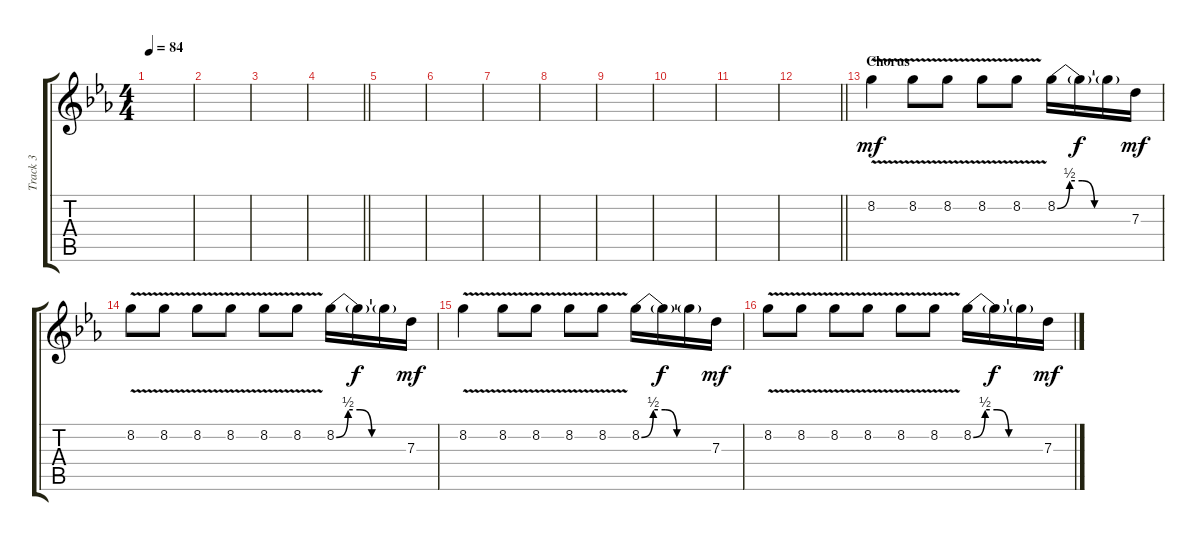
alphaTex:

\track ("Track 3" "Track 3") {instrument distortionguitar}
\staff {score tabs}
\tuning (E4 B3 G3 D3 A2 E2) {hide}
\ts (4 4)
\tempo 84
\clef g2
\ks eb
|
|
|
\barLineRight lightlight
|
|
|
|
|
|
|
|
\barLineRight lightlight
|
\section ("" "Chorus")
8.2{v}.4{dy mf} 8.2{v}.8 8.2{v}.8 8.2{v}.8 8.2{v}.8 8.2{be (custom 0 0 10 2 20 2 30 0 60 0)}.16 8.2{t}.16{dy f} 8.2{t}.16 7.3.16{dy mf} |
8.2{v}.8 8.2{v}.8 8.2{v}.8 8.2{v}.8 8.2{v}.8 8.2{v}.8 8.2{be (custom 0 0 10 2 20 2 30 0 60 0)}.16 8.2{t}.16{dy f} 8.2{t}.16 7.3.16{dy mf} |
8.2{v}.4 8.2{v}.8 8.2{v}.8 8.2{v}.8 8.2{v}.8 8.2{be (custom 0 0 10 2 20 2 30 0 60 0)}.16 8.2{t}.16{dy f} 8.2{t}.16 7.3.16{dy mf} |
8.2{v}.8 8.2{v}.8 8.2{v}.8 8.2{v}.8 8.2{v}.8 8.2{v}.8 8.2{be (custom 0 0 10 2 20 2 30 0 60 0)}.16 8.2{t}.16{dy f} 8.2{t}.16 7.3.16{dy mf}
